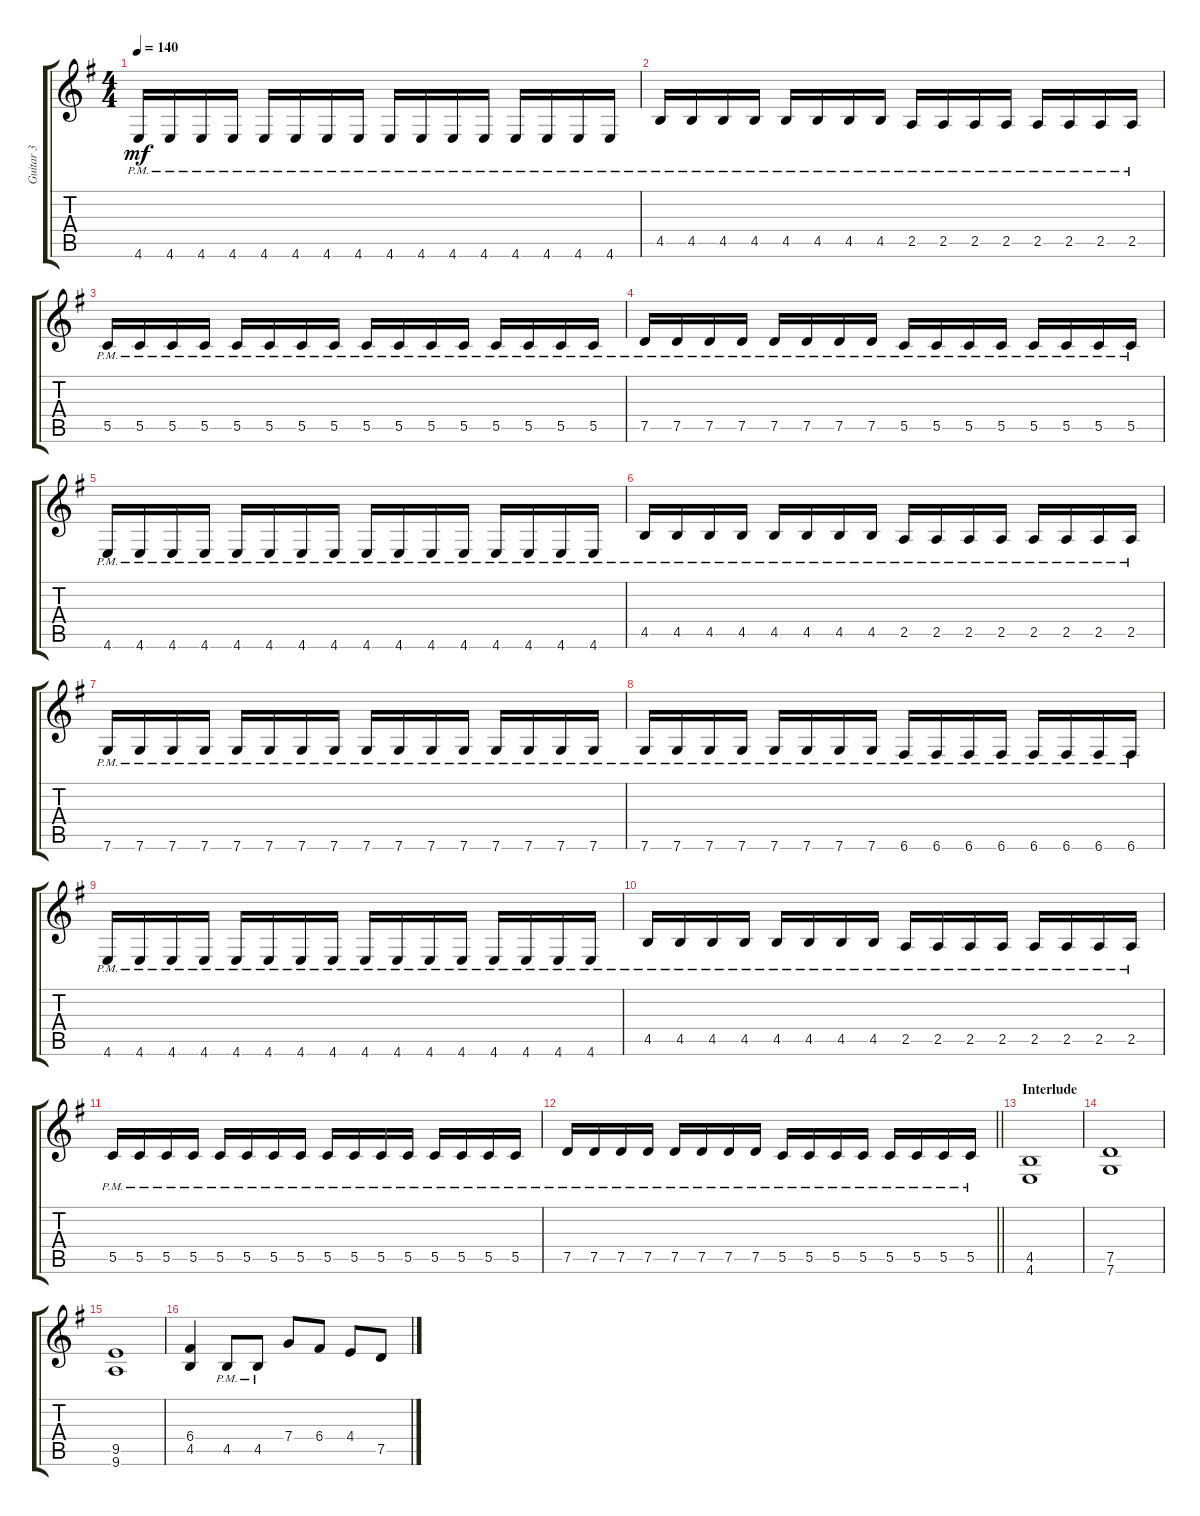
\track ("Guitar 3" "Guitar 3") {instrument distortionguitar}
\staff {score tabs}
\tuning (D4 A3 F3 C3 G2 C2) {hide}
\ts (4 4)
\tempo 140
\clef g2
\ks g
4.6{pm}.16{dy mf} 4.6{pm}.16 4.6{pm}.16 4.6{pm}.16 4.6{pm}.16 4.6{pm}.16 4.6{pm}.16 4.6{pm}.16 4.6{pm}.16 4.6{pm}.16 4.6{pm}.16 4.6{pm}.16 4.6{pm}.16 4.6{pm}.16 4.6{pm}.16 4.6{pm}.16 |
4.5{pm}.16 4.5{pm}.16 4.5{pm}.16 4.5{pm}.16 4.5{pm}.16 4.5{pm}.16 4.5{pm}.16 4.5{pm}.16 2.5{pm}.16 2.5{pm}.16 2.5{pm}.16 2.5{pm}.16 2.5{pm}.16 2.5{pm}.16 2.5{pm}.16 2.5{pm}.16 |
5.5{pm}.16 5.5{pm}.16 5.5{pm}.16 5.5{pm}.16 5.5{pm}.16 5.5{pm}.16 5.5{pm}.16 5.5{pm}.16 5.5{pm}.16 5.5{pm}.16 5.5{pm}.16 5.5{pm}.16 5.5{pm}.16 5.5{pm}.16 5.5{pm}.16 5.5{pm}.16 |
7.5{pm}.16 7.5{pm}.16 7.5{pm}.16 7.5{pm}.16 7.5{pm}.16 7.5{pm}.16 7.5{pm}.16 7.5{pm}.16 5.5{pm}.16 5.5{pm}.16 5.5{pm}.16 5.5{pm}.16 5.5{pm}.16 5.5{pm}.16 5.5{pm}.16 5.5{pm}.16 |
4.6{pm}.16 4.6{pm}.16 4.6{pm}.16 4.6{pm}.16 4.6{pm}.16 4.6{pm}.16 4.6{pm}.16 4.6{pm}.16 4.6{pm}.16 4.6{pm}.16 4.6{pm}.16 4.6{pm}.16 4.6{pm}.16 4.6{pm}.16 4.6{pm}.16 4.6{pm}.16 |
4.5{pm}.16 4.5{pm}.16 4.5{pm}.16 4.5{pm}.16 4.5{pm}.16 4.5{pm}.16 4.5{pm}.16 4.5{pm}.16 2.5{pm}.16 2.5{pm}.16 2.5{pm}.16 2.5{pm}.16 2.5{pm}.16 2.5{pm}.16 2.5{pm}.16 2.5{pm}.16 |
7.6{pm}.16 7.6{pm}.16 7.6{pm}.16 7.6{pm}.16 7.6{pm}.16 7.6{pm}.16 7.6{pm}.16 7.6{pm}.16 7.6{pm}.16 7.6{pm}.16 7.6{pm}.16 7.6{pm}.16 7.6{pm}.16 7.6{pm}.16 7.6{pm}.16 7.6{pm}.16 |
7.6{pm}.16 7.6{pm}.16 7.6{pm}.16 7.6{pm}.16 7.6{pm}.16 7.6{pm}.16 7.6{pm}.16 7.6{pm}.16 6.6{pm}.16 6.6{pm}.16 6.6{pm}.16 6.6{pm}.16 6.6{pm}.16 6.6{pm}.16 6.6{pm}.16 6.6{pm}.16 |
4.6{pm}.16 4.6{pm}.16 4.6{pm}.16 4.6{pm}.16 4.6{pm}.16 4.6{pm}.16 4.6{pm}.16 4.6{pm}.16 4.6{pm}.16 4.6{pm}.16 4.6{pm}.16 4.6{pm}.16 4.6{pm}.16 4.6{pm}.16 4.6{pm}.16 4.6{pm}.16 |
4.5{pm}.16 4.5{pm}.16 4.5{pm}.16 4.5{pm}.16 4.5{pm}.16 4.5{pm}.16 4.5{pm}.16 4.5{pm}.16 2.5{pm}.16 2.5{pm}.16 2.5{pm}.16 2.5{pm}.16 2.5{pm}.16 2.5{pm}.16 2.5{pm}.16 2.5{pm}.16 |
5.5{pm}.16 5.5{pm}.16 5.5{pm}.16 5.5{pm}.16 5.5{pm}.16 5.5{pm}.16 5.5{pm}.16 5.5{pm}.16 5.5{pm}.16 5.5{pm}.16 5.5{pm}.16 5.5{pm}.16 5.5{pm}.16 5.5{pm}.16 5.5{pm}.16 5.5{pm}.16 |
\barLineRight lightlight
7.5{pm}.16 7.5{pm}.16 7.5{pm}.16 7.5{pm}.16 7.5{pm}.16 7.5{pm}.16 7.5{pm}.16 7.5{pm}.16 5.5{pm}.16 5.5{pm}.16 5.5{pm}.16 5.5{pm}.16 5.5{pm}.16 5.5{pm}.16 5.5{pm}.16 5.5{pm}.16 |
\section ("" "Interlude")
(4.5 4.6).1 |
(7.5 7.6).1 |
(9.5 9.6).1 |
(6.4 4.5).4 4.5{pm}.8 4.5{pm}.8 7.4.8 6.4.8 4.4.8 7.5.8
